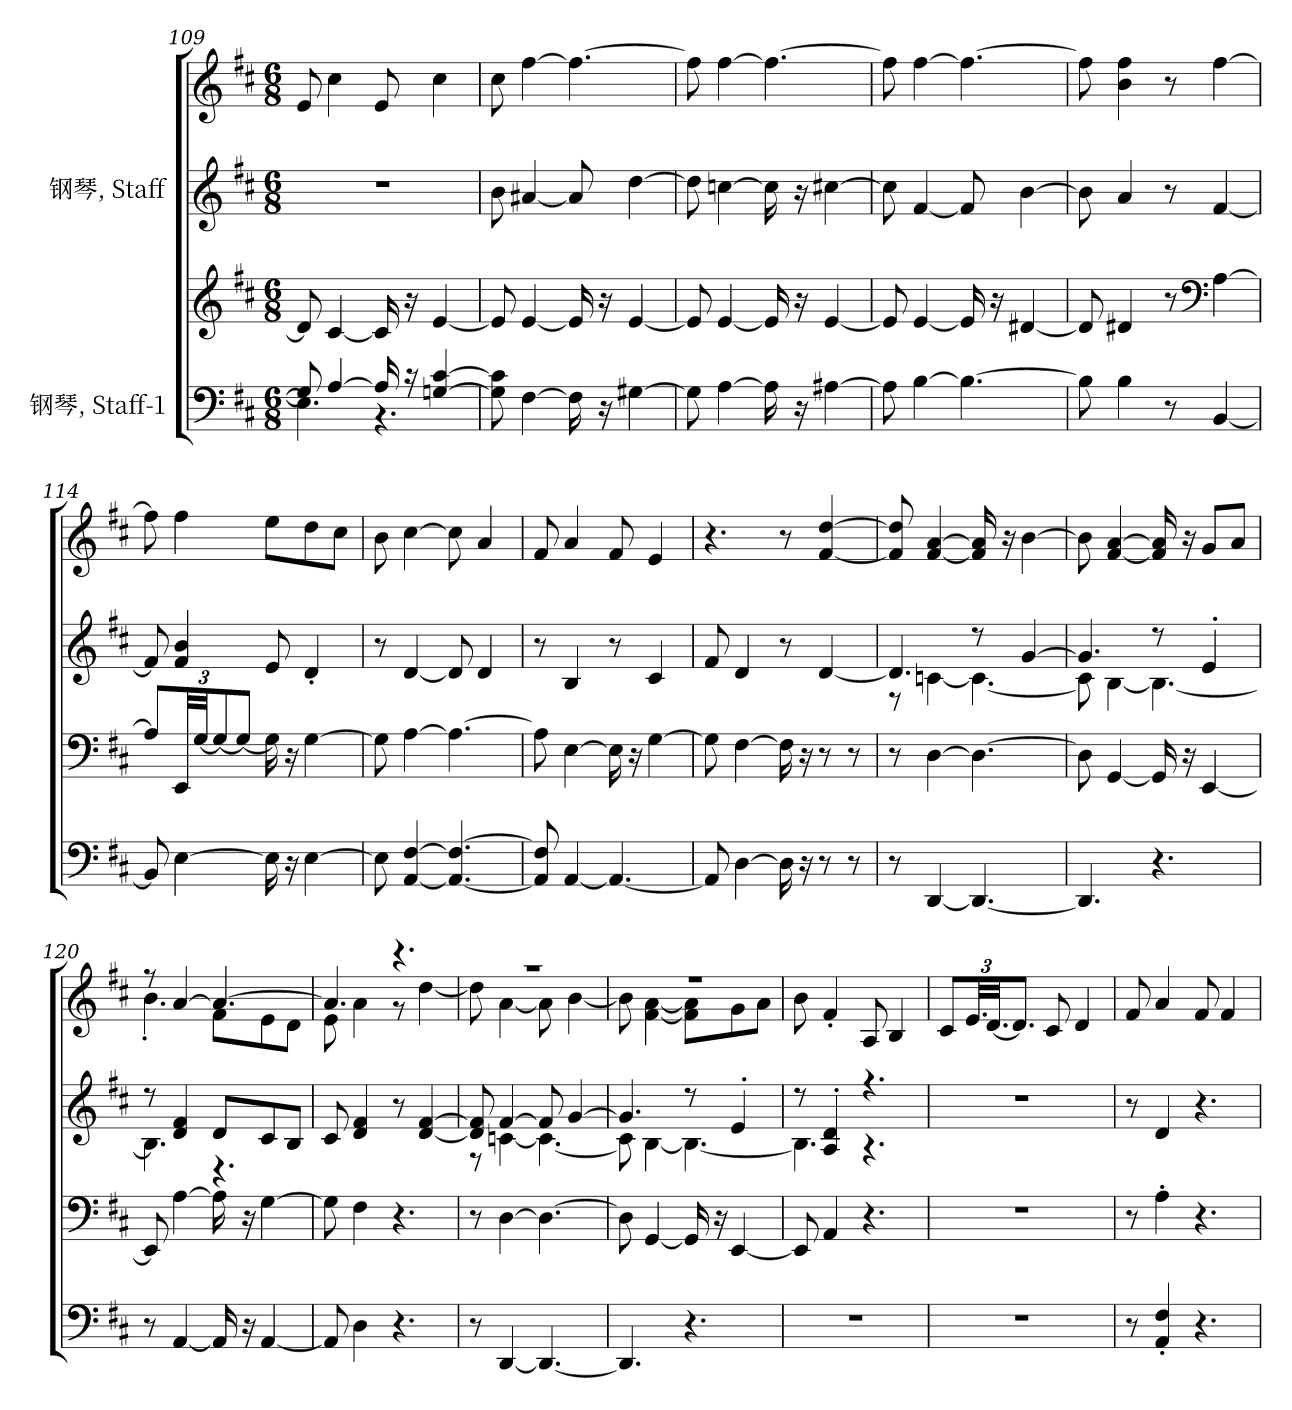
**kern	**kern	**kern	**kern
*part2	*part2	*part1	*part1
*staff4	*staff3	*staff2	*staff1
*I"钢琴, Staff-1	*	*I"钢琴, Staff	*
*clefF4	*clefG2	*clefG2	*clefG2
*k[f#c#]	*k[f#c#]	*k[f#c#]	*k[f#c#]
*M6/8	*M6/8	*M6/8	*M6/8
=109	=109	=109	=109
*^	*	*	*
8G#/]	4.E\]	8d/]	2.r	8e/
[4A/	.	[4c#/	.	4cc#\
16A/]	4.r	16c#/]	.	8e/
16r	.	16r	.	.
[4Gn/ [4c#/	.	[4e/	.	4cc#\
*v	*v	*	*	*
!!LO:LB:g=z
=110	=110	=110	=110
8G\] 8c#\]	8e/]	8b\	8cc#\
[4F#\	[4e/	[4a#X/	[4ff#\
16F#\]	16e/]	8a#/]	4.ff#\_
16r	16r	.	.
[4G#X\	[4e/	[4dd\	.
=111	=111	=111	=111
8G#\]	8e/]	8dd\]	8ff#\]
[4A\	[4e/	[4ccn\	[4ff#\
16A\]	16e/]	16cc\]	4.ff#\_
16r	16r	16r	.
[4A#X\	[4e/	[4cc#X\	.
=112	=112	=112	=112
8A#\]	8e/]	8cc#\]	8ff#\]
[4B\	[4e/	[4f#/	[4ff#\
4.B\_	16e/]	8f#/]	4.ff#\_
.	16r	.	.
.	[4d#X/	[4b\	.
=113	=113	=113	=113
8B\]	8d#/]	8b\]	8ff#\]
4B\	4d#X/	4a/	4b\ 4ff#\
8r	8r	8r	8r
*	*clefF4	*	*
[4BB/	[4A\	[4f#/	[4ff#\
=114	=114	=114	=114
8BB/]	8A/L]	8f#/]	8ff#\]
*	*Xbrackettup	*	*
[4E\	48EE/LL	4f#/ 4b/	4ff#\
.	[48G/JJ	.	.
.	12G/_	.	.
.	8G/J_	.	.
16E\]	16G\]	8e/	8ee\L
16r	16r	.	.
[4E\	[4G\	4d'/	8dd\
.	.	.	8cc#\J
!!LO:PB:g=z
=115	=115	=115	=115
8E\]	8G\]	8r	8b\
[4AA/ [4F#/	[4A\	[4d/	[4cc#\
4.AA/_ 4.F#/_	4.A\_	8d/]	8cc#\]
.	.	4d/	4a/
=116	=116	=116	=116
8AA/] 8F#/]	8A\]	8r	8f#/
[4AA/	[4E\	4B/	4a/
4.AA/_	16E\]	8r	8f#/
.	16r	.	.
.	[4G\	4c#/	4e/
=117	=117	=117	=117
8AA/]	8G\]	8f#/	4.r
[4D\	[4F#\	4d/	.
16D\]	16F#\]	8r	8r
16r	16r	.	.
8r	8r	[4d/	[4f#/ [4dd/
8r	8r	.	.
=118	=118	=118	=118
*	*	*^	*
8r	8r	4.d/]	8r	8f#/] 8dd/]
[4DD/	[4D\	.	[4cn\	[4f#/ [4a/
4.DD/_	4.D\_	8r	4.c\_	16f#/] 16a/]
.	.	.	.	16r
.	.	[4g/	.	[4b\
=119	=119	=119	=119	=119
4.DD/]	8D\]	4.g/]	8c\]	8b\]
.	[4GG/	.	[4B\	[4f#/ [4a/
4.r	16GG/]	8r	4.B\_	16f#/] 16a/]
.	16r	.	.	16r
.	[4EE/	4e'/	.	8g/L
.	.	.	.	8a/J
!!LO:LB:g=z
=120	=120	=120	=120	=120
*	*	*	*	*^
8r	8EE/]	8r	4.B\]	8r	4.b'\
[4AA/	[4A\	4d/ 4f#/	.	[4a/	.
16AA/]	16A\]	8d/L	4.r	4.a/_	8f#\L
16r	16r	.	.	.	.
[4AA/	[4G\	8c#/	.	.	8e\
.	.	8B/J	.	.	8d\J
*	*	*v	*v	*	*
=121	=121	=121	=121	=121
8AA/]	8G\]	8c#/	4.a/]	8e\
4D\	4F#\	4d/ 4f#/	.	4a\
4.r	4.r	8r	4.r	8r
.	.	[4d/ [4f#/	.	[4dd\
=122	=122	=122	=122	=122
*	*	*^	*	*
8r	8r	8d/] 8f#/]	8r	2.r	8dd\]
[4DD/	[4D\	[4f#/	[4cn\	.	[4a\
4.DD/_	4.D\_	8f#/]	4.c\_	.	8a\]
.	.	[4g/	.	.	[4b\
=123	=123	=123	=123	=123	=123
4.DD/]	8D\]	4.g/]	8c\]	2.r	8b\]
.	[4GG/	.	[4B\	.	[4f#\ [4a\
4.r	16GG/]	8r	4.B\_	.	8f#\] 8a\]L
.	16r	.	.	.	.
.	[4EE/	4e'/	.	.	8g\
.	.	.	.	.	8a\J
*	*	*	*	*v	*v
=124	=124	=124	=124	=124
2.r	8EE/]	8r	4.B\]	8b\
.	4AA/	4A/' 4d/'	.	4f#'/
.	4.r	4.r	4.r	8A/
.	.	.	.	4B/
*	*	*v	*v	*
!!LO:LB:g=z
=125	=125	=125	=125
2.r	2.r	2.r	8c#/L
*	*	*	*Xbrackettup
.	.	.	48.e/LL
.	.	.	[48.d/JJ
.	.	.	8.d/J]
.	.	.	8c#/
.	.	.	4d/
=126	=126	=126	=126
8r	8r	8r	8f#/
4AA/' 4F#/'	4A'\	4d/	4a/
4.r	4.r	4.r	8f#/
.	.	.	4f#/
=	=	=	=
*-	*-	*-	*-
